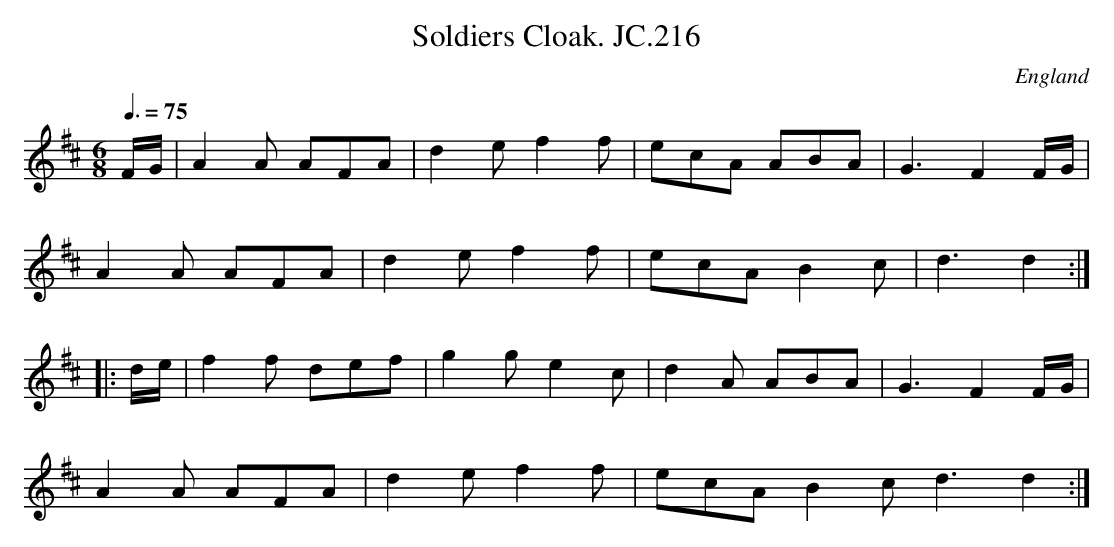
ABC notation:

X:1
T:Soldiers Cloak. JC.216
O:England
M:6/8
L:1/8
Q:3/8=75
K:D major
F/G/|\
A2A AFA|d2ef2f|ecA ABA|G3F2F/G/|!
A2A AFA|d2ef2f|ecA B2c|d3d2:|!
|:d/e/|f2f def|g2ge2c|d2A ABA|G3F2F/G/|!
A2A AFA|d2ef2f|ecAB2cd3d2:|
